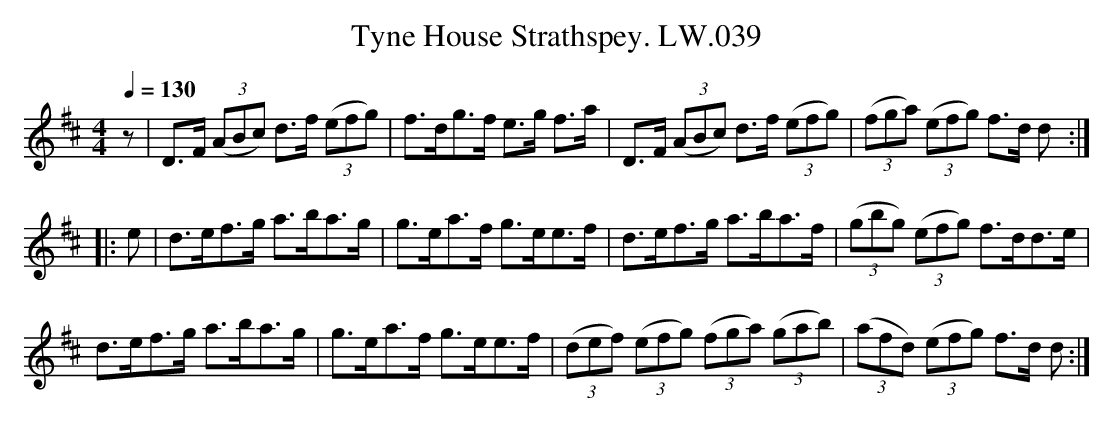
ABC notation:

X:1
T:Tyne House Strathspey. LW.039
M:4/4
Q:1/4=130
L:1/8
K:D
z|D>F ((3ABc) d>f ((3efg) | f>dg>f e>g f>a |\
D>F ((3ABc) d>f ((3efg) | ((3fga) ((3efg) f>d d :|
|: e | d>ef>g a>ba>g | g>ea>f g>ee>f | d>ef>g a>ba>f | ((3gbg) ((3efg) f>dd>e |
d>ef>g a>ba>g | g>ea>f g>ee>f | ((3def) ((3efg) ((3fga) ((3gab) | ((3afd) ((3efg) f>d d :|
